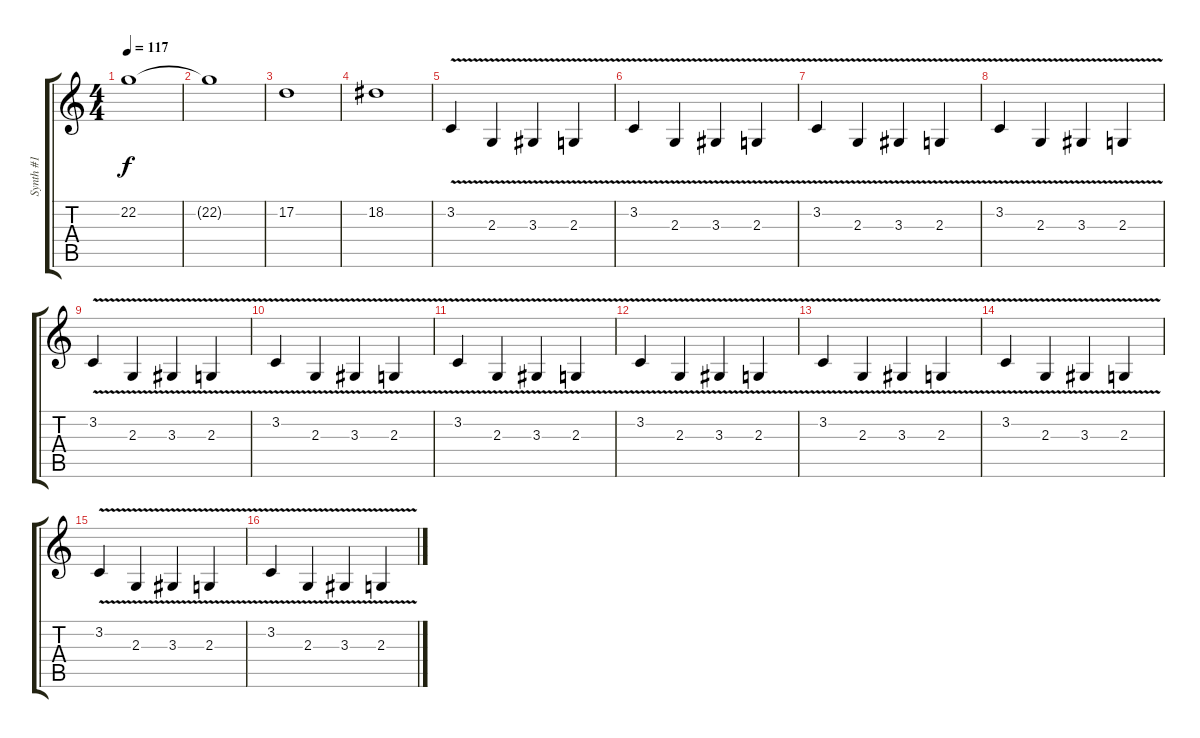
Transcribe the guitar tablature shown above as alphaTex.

\track ("Synth #1" "Synth #1") {instrument stringensemble1}
\staff {score tabs}
\tuning (D4 A3 F3 C3 G2 C2) {hide}
\ts (4 4)
\tempo 117
\clef g2
\ks c
22.2.1{dy f} |
22.2{t}.1 |
17.2.1 |
18.2.1 |
3.2{v}.4{volume 8 instrument churchorgan} 2.3{v}.4 3.3{v}.4 2.3{v}.4 |
3.2{v}.4 2.3{v}.4 3.3{v}.4 2.3{v}.4 |
3.2{v}.4 2.3{v}.4 3.3{v}.4 2.3{v}.4 |
3.2{v}.4 2.3{v}.4 3.3{v}.4 2.3{v}.4 |
3.2{v}.4 2.3{v}.4 3.3{v}.4 2.3{v}.4 |
3.2{v}.4 2.3{v}.4 3.3{v}.4 2.3{v}.4 |
3.2{v}.4 2.3{v}.4 3.3{v}.4 2.3{v}.4 |
3.2{v}.4 2.3{v}.4 3.3{v}.4 2.3{v}.4 |
3.2{v}.4 2.3{v}.4 3.3{v}.4 2.3{v}.4 |
3.2{v}.4 2.3{v}.4 3.3{v}.4 2.3{v}.4 |
3.2{v}.4 2.3{v}.4 3.3{v}.4 2.3{v}.4 |
3.2{v}.4 2.3{v}.4 3.3{v}.4 2.3{v}.4
